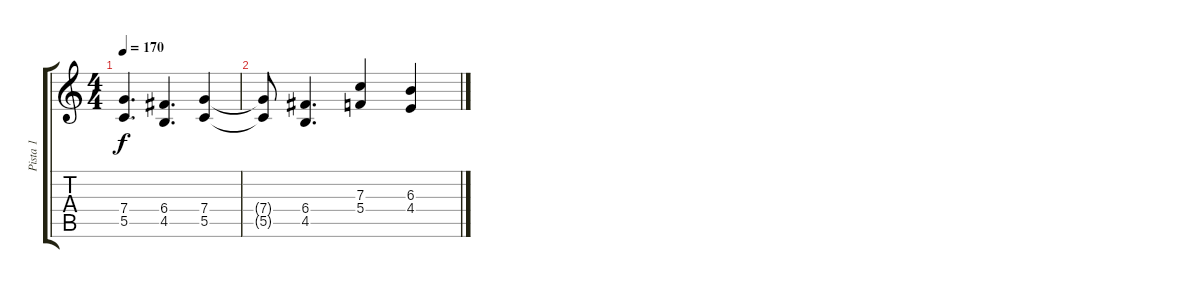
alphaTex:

\track ("Pista 1" "Pista 1") {instrument overdrivenguitar}
\staff {score tabs}
\tuning (D4 A3 F3 C3 G2 D2) {hide}
\ts (4 4)
\tempo 170
\clef g2
\ks c
(7.4 5.5).4{d dy f} (6.4 4.5).4{d} (7.4 5.5).4 |
(7.4{t} 5.5{t}).8 (6.4 4.5).4{d} (7.3 5.4).4 (6.3 4.4).4
